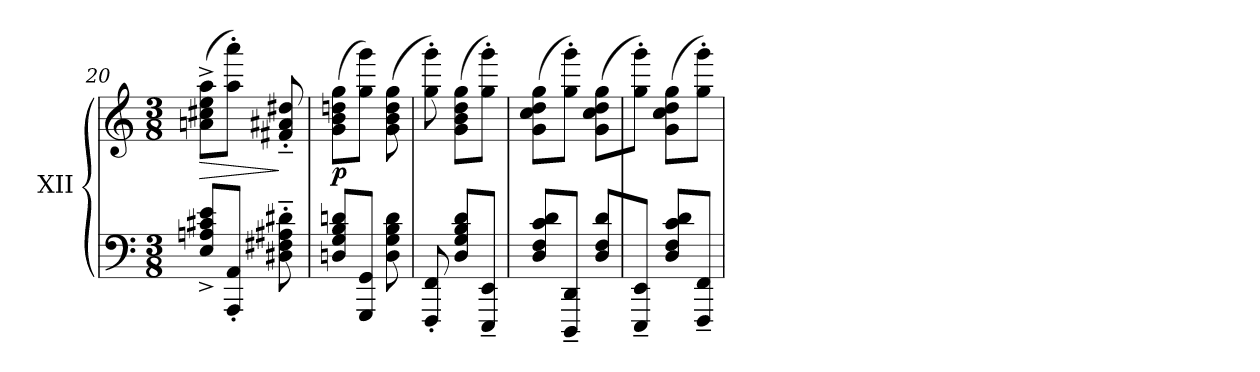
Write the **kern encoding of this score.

**kern	**kern	**dynam
*part1	*part1	*part1
*staff2	*staff1	*staff1/2
*I"XII	*	*
*clefF4	*clefG2	*
*k[]	*k[]	*
*M3/8	*M3/8	*
=20	=20	=20
!	!	!LO:HP:b
8E/^ 8An/^ 8c#X/^ 8e/^L	(>8an\^ 8cc#X\^ 8ee\^ 8aa\^L	>
8AAA/' 8AA/'J	8aa\' 8aaa\'J)	.
8D#X\'~ 8F#X\'~ 8A#X\'~ 8d#X\'~	8f#X/'~ 8a#X/'~ 8dd#X/'~	]
=21	=21	=21
!	!	!LO:DY:b
8Dn/ 8G/ 8B/ 8dn/L	(>8g\ 8b\ 8ddn\ 8gg\L	p
8GGG/ 8GG/J	8gg\ 8ggg\J)	.
8D\ 8G\ 8B\ 8d\	(>8g\ 8b\ 8dd\ 8gg\	.
!!LO:LB:g=z
=22	=22	=22
8FFF/' 8FF/'	8gg\' 8ggg\')	.
8D/ 8G/ 8B/ 8d/L	(>8g\ 8b\ 8dd\ 8gg\L	.
8EEE/~ 8EE/~J	8gg\' 8ggg\'J)	.
=23	=23	=23
8D/ 8F/ 8c/ 8d/L	(>8g\ 8cc\ 8dd\ 8gg\L	.
8DDD/~ 8DD/~J	8gg\' 8ggg\'J)	.
8D/ 8F/ 8d/L	(>8g\ 8cc\ 8dd\ 8gg\L	.
=24	=24	=24
8EEE/~ 8EE/~J	8gg\' 8ggg\'J)	.
8D/ 8F/ 8c/ 8d/L	(>8g\ 8cc\ 8dd\ 8gg\L	.
8FFF/~ 8FF/~J	8gg\' 8ggg\'J)	.
=	=	=
*-	*-	*-
